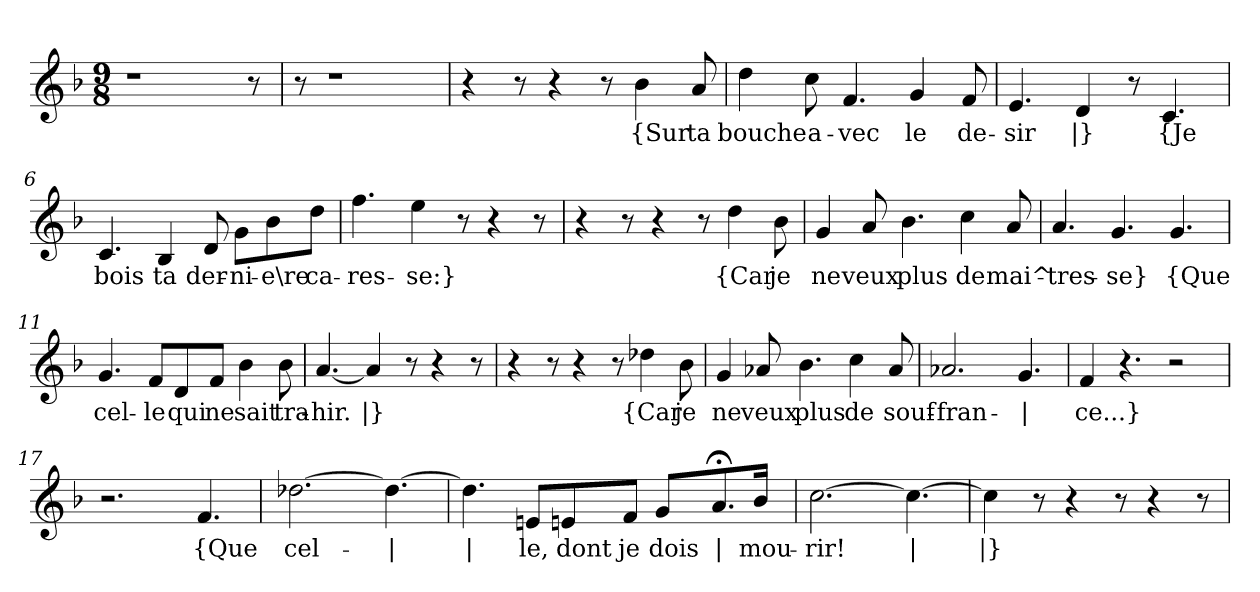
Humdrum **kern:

**kern	**text
*part1	*part1
*staff1	*staff1
*clefG2	*
*k[b-]	*
*M9/8	*
=1	=1
1r	.
8r	.
=2	=2
8r	.
1r	.
=3	=3
4r	.
8r	.
4r	.
8r	.
!	!LO:LY:b
4b-\	{Sur
!	!LO:LY:b
8a/	ta
=4	=4
!	!LO:LY:b
4dd\	bouche
!	!LO:LY:b
8cc\	a-
!	!LO:LY:b
4.f/	-vec
!	!LO:LY:b
4g/	le
!	!LO:LY:b
8f/	de-
=5	=5
!	!LO:LY:b
4.e/	-sir
!	!LO:LY:b
4d/	|}
8r	.
!	!LO:LY:b
4.c/	{Je
=6	=6
!	!LO:LY:b
4.c/	bois
!	!LO:LY:b
4B-/	ta
!	!LO:LY:b
8d/	der-
!	!LO:LY:b
8g\L	-ni-
!	!LO:LY:b
8b-\	-e\re
!	!LO:LY:b
8dd\J	ca-
!!LO:LB:g=z
=7	=7
!	!LO:LY:b
4.ff\	-res-
!	!LO:LY:b
4ee\	-se:}
8r	.
4r	.
8r	.
=8	=8
4r	.
8r	.
4r	.
8r	.
!	!LO:LY:b
4dd\	{Car
!	!LO:LY:b
8b-\	je
=9	=9
!	!LO:LY:b
4g/	ne
!	!LO:LY:b
8a/	veux
!	!LO:LY:b
4.b-\	plus
!	!LO:LY:b
4cc\	de
!	!LO:LY:b
8a/	mai^-
=10	=10
!	!LO:LY:b
4.a/	-tres-
!	!LO:LY:b
4.g/	-se}
!	!LO:LY:b
4.g/	{Que
=11	=11
!	!LO:LY:b
4.g/	cel-
!	!LO:LY:b
8f/L	-le
!	!LO:LY:b
8d/	qui
!	!LO:LY:b
8f/J	ne
!	!LO:LY:b
4b-\	sait
!	!LO:LY:b
8b-\	tra-
!!LO:LB:g=z
=12	=12
!	!LO:LY:b
[4.a/	-hir.
!	!LO:LY:b
4a/]	|}
8r	.
4r	.
8r	.
=13	=13
4r	.
8r	.
4r	.
8r	.
!	!LO:LY:b
4dd-X\	{Car
!	!LO:LY:b
8b-\	je
=14	=14
!	!LO:LY:b
4g/	ne
!	!LO:LY:b
8a-X/	veux
!	!LO:LY:b
4.b-\	plus
!	!LO:LY:b
4cc\	de
!	!LO:LY:b
8a-/	souf-
=15	=15
!	!LO:LY:b
2.a-X/	-fran-
!	!LO:LY:b
4.g/	|
=16	=16
!	!LO:LY:b
4f/	-ce...}
4.r	.
2r	.
=17	=17
2.r	.
!	!LO:LY:b
4.f/	{Que
=18	=18
!	!LO:LY:b
[2.dd-X\	cel-
!	!LO:LY:b
4.dd-\_	|
!!LO:LB:g=z
=19	=19
!	!LO:LY:b
4.dd-\]	|
!	!LO:LY:b
8en/L	-le,
!	!LO:LY:b
8en/	dont
!	!LO:LY:b
8f/J	je
!	!LO:LY:b
8g/L	dois
!	!LO:LY:b
8.a;</	|
!	!LO:LY:b
16b-/Jk	mou-
=20	=20
!	!LO:LY:b
[2.cc\	-rir!
!	!LO:LY:b
4.cc\_	|
=21	=21
!	!LO:LY:b
4cc\]	|}
8r	.
4r	.
8r	.
4r	.
8r	.
=	=
*-	*-
